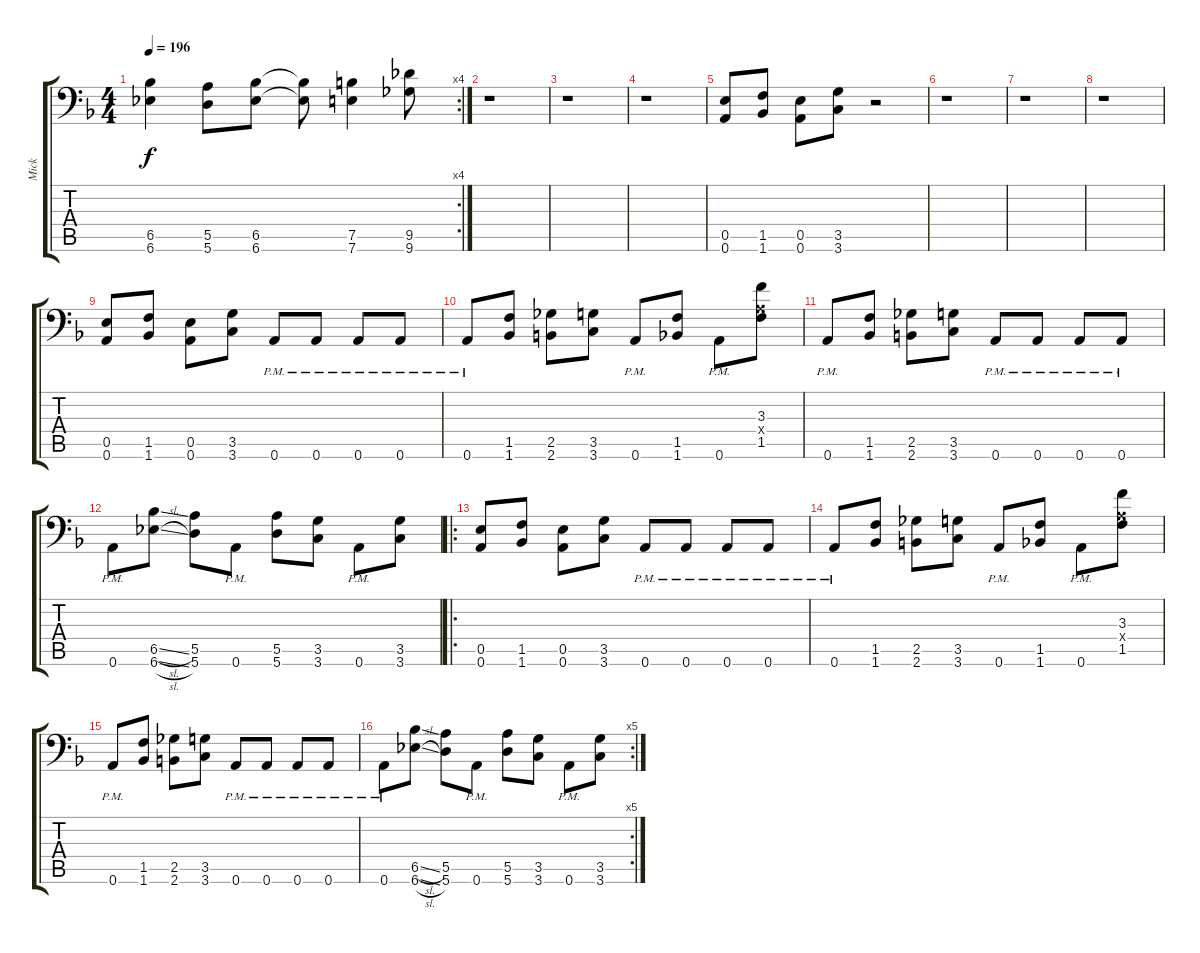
\track ("Mick" "Mick") {instrument distortionguitar}
\staff {score tabs}
\tuning (B3 Gb3 D3 A2 E2 A1) {hide}
\rc 4
\ts (4 4)
\tempo 196
\clef f4
\ks dminor
(6.5 6.6).4{dy f} (5.5 5.6).8 (6.5 6.6).8 (6.5{t} 6.6{t}).8 (7.5 7.6).4 (9.5 9.6).8 |
r.1 |
r.1 |
r.1 |
(0.5 0.6).8 (1.5 1.6).8 (0.5 0.6).8 (3.5 3.6).8 r.2 |
r.1 |
r.1 |
r.1 |
(0.5 0.6).8 (1.5 1.6).8 (0.5 0.6).8 (3.5 3.6).8 0.6{pm}.8 0.6{pm}.8 0.6{pm}.8 0.6{pm}.8 |
0.6{pm}.8 (1.5 1.6).8 (2.5 2.6).8 (3.5 3.6).8 0.6{pm}.8 (1.5 1.6).8 0.6{pm}.8 (3.3 0.4{x} 1.5).8 |
0.6{pm}.8 (1.5 1.6).8 (2.5 2.6).8 (3.5 3.6).8 0.6{pm}.8 0.6{pm}.8 0.6{pm}.8 0.6{pm}.8 |
0.6{pm}.8 (6.5{sl} 6.6{sl}).8 (5.5 5.6).8 0.6{pm}.8 (5.5 5.6).8 (3.5 3.6).8 0.6{pm}.8 (3.5 3.6).8 |
\ro
(0.5 0.6).8 (1.5 1.6).8 (0.5 0.6).8 (3.5 3.6).8 0.6{pm}.8 0.6{pm}.8 0.6{pm}.8 0.6{pm}.8 |
0.6{pm}.8 (1.5 1.6).8 (2.5 2.6).8 (3.5 3.6).8 0.6{pm}.8 (1.5 1.6).8 0.6{pm}.8 (3.3 0.4{x} 1.5).8 |
0.6{pm}.8 (1.5 1.6).8 (2.5 2.6).8 (3.5 3.6).8 0.6{pm}.8 0.6{pm}.8 0.6{pm}.8 0.6{pm}.8 |
\rc 5
0.6{pm}.8 (6.5{sl} 6.6{sl}).8 (5.5 5.6).8 0.6{pm}.8 (5.5 5.6).8 (3.5 3.6).8 0.6{pm}.8 (3.5 3.6).8
